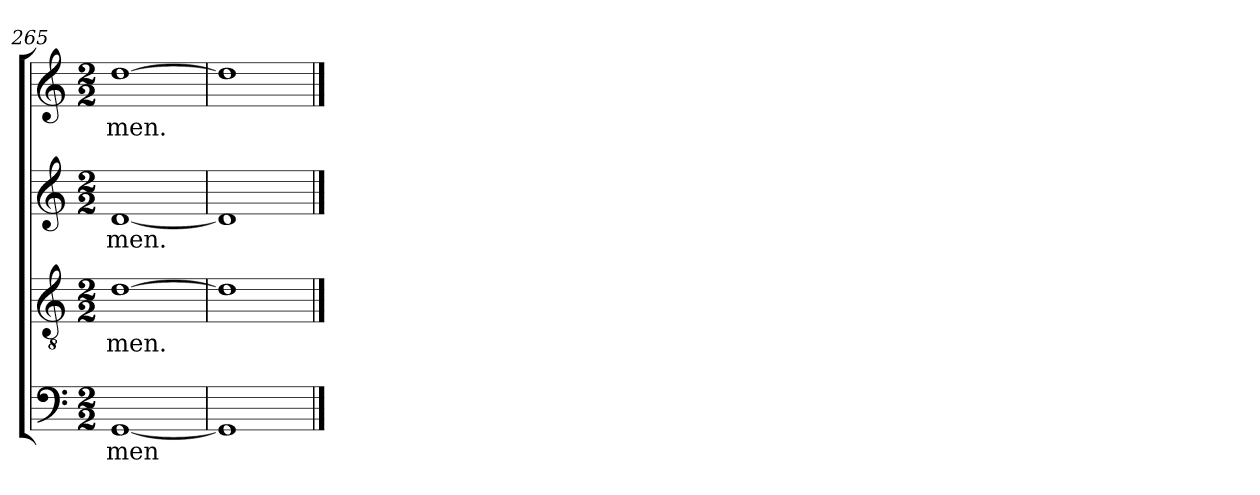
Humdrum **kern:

**kern	**text	**kern	**text	**kern	**text	**kern	**text
*part4	*part4	*part3	*part3	*part2	*part2	*part1	*part1
*staff4	*staff4	*staff3	*staff3	*staff2	*staff2	*staff1	*staff1
*clefF4	*	*clefGv2	*	*clefG2	*	*clefG2	*
*k[]	*	*k[]	*	*k[]	*	*k[]	*
*M2/2	*	*M2/2	*	*M2/2	*	*M2/2	*
=265	=265	=265	=265	=265	=265	=265	=265
[1GG	-men	[1d	-men.	[1d	-men.	[1dd	-men.
=266	=266	=266	=266	=266	=266	=266	=266
1GG]	.	1d]	.	1d]	.	1dd]	.
==	==	==	==	==	==	==	==
*-	*-	*-	*-	*-	*-	*-	*-
